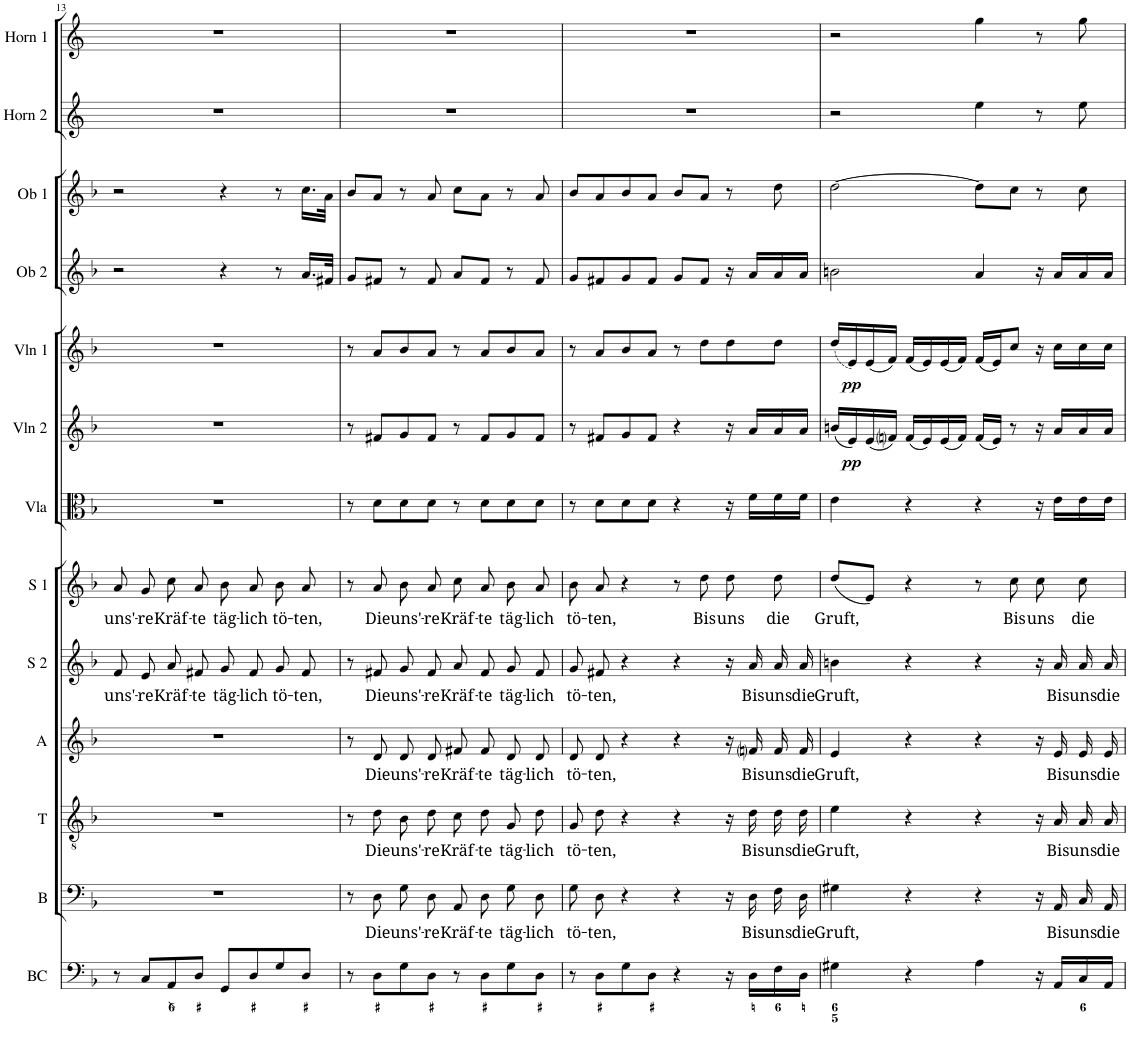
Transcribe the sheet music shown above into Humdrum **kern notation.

**kern	**kern	**text	**kern	**text	**kern	**text	**kern	**text	**kern	**text	**kern	**kern	**dynam	**kern	**dynam	**kern	**kern	**kern	**kern
*part13	*part12	*part12	*part11	*part11	*part10	*part10	*part9	*part9	*part8	*part8	*part7	*part6	*part6	*part5	*part5	*part4	*part3	*part2	*part1
*staff13	*staff12	*staff12	*staff11	*staff11	*staff10	*staff10	*staff9	*staff9	*staff8	*staff8	*staff7	*staff6	*staff6	*staff5	*staff5	*staff4	*staff3	*staff2	*staff1
*I"Basso continuo	*I"Bass	*	*I"Tenor	*	*I"Alt	*	*I"Sopran 2	*	*I"Sopran 1	*	*I"Viola	*I"Violine 2	*	*I"Violine 1	*	*I"Oboe 2	*I"Oboe 1	*I"Horn in F 2	*I"Horn in F 1
*I'BC	*I'B	*	*I'T	*	*I'A	*	*I'S 2	*	*I'S 1	*	*I'Vla	*I'Vln 2	*	*I'Vln 1	*	*I'Ob 2	*I'Ob 1	*I'Horn 2	*I'Horn 1
!!LO:PB:g=z
*clefF4	*clefF4	*	*clefGv2	*	*clefG2	*	*clefG2	*	*clefG2	*	*clefC3	*clefG2	*	*clefG2	*	*clefG2	*clefG2	*clefG2	*clefG2
*Trd7c12	*	*	*	*	*	*	*	*	*	*	*	*	*	*	*	*	*	*Trd4c7	*Trd4c7
*k[b-]	*k[b-]	*	*k[b-]	*	*k[b-]	*	*k[b-]	*	*k[b-]	*	*k[b-]	*k[b-]	*	*k[b-]	*	*k[b-]	*k[b-]	*k[]	*k[]
*M4/4	*M4/4	*	*M4/4	*	*M4/4	*	*M4/4	*	*M4/4	*	*M4/4	*M4/4	*	*M4/4	*	*M4/4	*M4/4	*M4/4	*M4/4
*met(c)	*met(c)	*	*met(c)	*	*met(c)	*	*met(c)	*	*met(c)	*	*met(c)	*met(c)	*	*met(c)	*	*met(c)	*met(c)	*met(c)	*met(c)
=13	=13	=13	=13	=13	=13	=13	=13	=13	=13	=13	=13	=13	=13	=13	=13	=13	=13	=13	=13
!	!	!	!	!	!	!	!	!LO:LY:b	!	!LO:LY:b	!	!	!	!	!	!	!	!	!
8r	1r	.	1r	.	1r	.	8f/L	uns'-	8a/	uns'-	1r	1r	.	1r	.	2r	2r	1r	1r
!	!	!	!	!	!	!	!	!LO:LY:b	!	!LO:LY:b	!	!	!	!	!	!	!	!	!
8C/L	.	.	.	.	.	.	8e/J	-re	8g/	-re	.	.	.	.	.	.	.	.	.
!	!	!	!	!	!	!	!	!LO:LY:b	!	!LO:LY:b	!	!	!	!	!	!	!	!	!
8AA/	.	.	.	.	.	.	8a/L	Kräf-	8cc\	Kräf-	.	.	.	.	.	.	.	.	.
!	!	!	!	!	!	!	!	!LO:LY:b	!	!LO:LY:b	!	!	!	!	!	!	!	!	!
8D/J	.	.	.	.	.	.	8f#X/J	-te	8a/	-te	.	.	.	.	.	.	.	.	.
!	!	!	!	!	!	!	!	!LO:LY:b	!	!LO:LY:b	!	!	!	!	!	!	!	!	!
8GG/L	.	.	.	.	.	.	8g/L	täg-	8b-\	täg-	.	.	.	.	.	4r	4r	.	.
!	!	!	!	!	!	!	!	!LO:LY:b	!	!LO:LY:b	!	!	!	!	!	!	!	!	!
8D/	.	.	.	.	.	.	8f#/J	-lich	8a/	-lich	.	.	.	.	.	.	.	.	.
!	!	!	!	!	!	!	!	!LO:LY:b	!	!LO:LY:b	!	!	!	!	!	!	!	!	!
8G/	.	.	.	.	.	.	8g/L	tö-	8b-\	tö-	.	.	.	.	.	8r	8r	.	.
!	!	!	!	!	!	!	!	!LO:LY:b	!	!LO:LY:b	!	!	!	!	!	!	!	!	!
8D/J	.	.	.	.	.	.	8f#/J	-ten,	8a/	-ten,	.	.	.	.	.	16.a/LL	16.cc\LL	.	.
.	.	.	.	.	.	.	.	.	.	.	.	.	.	.	.	32f#X/JJk	32a\JJk	.	.
=14	=14	=14	=14	=14	=14	=14	=14	=14	=14	=14	=14	=14	=14	=14	=14	=14	=14	=14	=14
8r	8r	.	8r	.	8r	.	8r	.	8r	.	8r	8r	.	8r	.	8g/L	8b-/L	1r	1r
!	!	!LO:LY:b	!	!LO:LY:b	!	!LO:LY:b	!	!LO:LY:b	!	!LO:LY:b	!	!	!	!	!	!	!	!	!
8D\L	8D\	Die	8d\	Die	8d/	Die	8f#X/	Die	8a/	Die	8d\L	8f#X/L	.	8a/L	.	8f#X/J	8a/J	.	.
!	!	!LO:LY:b	!	!LO:LY:b	!	!LO:LY:b	!	!LO:LY:b	!	!LO:LY:b	!	!	!	!	!	!	!	!	!
8G\	8G\L	uns'-	8B-\L	uns'-	8d/L	uns'-	8g/L	uns'-	8b-\	uns'-	8d\	8g/	.	8b-/	.	8r	8r	.	.
!	!	!LO:LY:b	!	!LO:LY:b	!	!LO:LY:b	!	!LO:LY:b	!	!LO:LY:b	!	!	!	!	!	!	!	!	!
8D\J	8D\J	-re	8d\J	-re	8d/J	-re	8f#/J	-re	8a/	-re	8d\J	8f#/J	.	8a/J	.	8f#/	8a/	.	.
!	!	!LO:LY:b	!	!LO:LY:b	!	!LO:LY:b	!	!LO:LY:b	!	!LO:LY:b	!	!	!	!	!	!	!	!	!
8r	8AA/L	Kräf-	8c\L	Kräf-	8f#X/L	Kräf-	8a/L	Kräf-	8cc\	Kräf-	8r	8r	.	8r	.	8a/L	8cc\L	.	.
!	!	!LO:LY:b	!	!LO:LY:b	!	!LO:LY:b	!	!LO:LY:b	!	!LO:LY:b	!	!	!	!	!	!	!	!	!
8D\L	8D/J	-te	8d\J	-te	8f#/J	-te	8f#/J	-te	8a/	-te	8d\L	8f#/L	.	8a/L	.	8f#/J	8a\J	.	.
!	!	!LO:LY:b	!	!LO:LY:b	!	!LO:LY:b	!	!LO:LY:b	!	!LO:LY:b	!	!	!	!	!	!	!	!	!
8G\	8G\L	täg-	8G\L	täg-	8d/L	täg-	8g/L	täg-	8b-\	täg-	8d\	8g/	.	8b-/	.	8r	8r	.	.
!	!	!LO:LY:b	!	!LO:LY:b	!	!LO:LY:b	!	!LO:LY:b	!	!LO:LY:b	!	!	!	!	!	!	!	!	!
8D\J	8D\J	-lich	8d\J	-lich	8d/J	-lich	8f#/J	-lich	8a/	-lich	8d\J	8f#/J	.	8a/J	.	8f#/	8a/	.	.
=15	=15	=15	=15	=15	=15	=15	=15	=15	=15	=15	=15	=15	=15	=15	=15	=15	=15	=15	=15
!	!	!LO:LY:b	!	!LO:LY:b	!	!LO:LY:b	!	!LO:LY:b	!	!LO:LY:b	!	!	!	!	!	!	!	!	!
8r	8G\L	tö-	8G\L	tö-	8d/L	tö-	8g/L	tö-	8b-\	tö-	8r	8r	.	8r	.	8g/L	8b-/L	1r	1r
!	!	!LO:LY:b	!	!LO:LY:b	!	!LO:LY:b	!	!LO:LY:b	!	!LO:LY:b	!	!	!	!	!	!	!	!	!
8D\L	8D\J	-ten,	8d\J	-ten,	8d/J	-ten,	8f#X/J	-ten,	8a/	-ten,	8d\L	8f#X/L	.	8a/L	.	8f#X/	8a/	.	.
8G\	4r	.	4r	.	4r	.	4r	.	4r	.	8d\	8g/	.	8b-/	.	8g/	8b-/	.	.
8D\J	.	.	.	.	.	.	.	.	.	.	8d\J	8f#/J	.	8a/J	.	8f#/J	8a/J	.	.
4r	4r	.	4r	.	4r	.	4r	.	8r	.	4r	4r	.	8r	.	8g/L	8b-/L	.	.
!	!	!	!	!	!	!	!	!	!	!LO:LY:b	!	!	!	!	!	!	!	!	!
.	.	.	.	.	.	.	.	.	8dd\	Bis	.	.	.	8dd\L	.	8f#/J	8a/J	.	.
!	!	!	!	!	!	!	!	!	!	!LO:LY:b	!	!	!	!	!	!	!	!	!
16r	16r	.	16r	.	16r	.	16r	.	8dd\	uns	16r	16r	.	8dd\	.	16r	8r	.	.
!	!	!LO:LY:b	!	!LO:LY:b	!	!LO:LY:b	!	!LO:LY:b	!	!	!	!	!	!	!	!	!	!	!
16D\LL	16D\LL	Bis	16d\LL	Bis	16fni/LL	Bis	16a/LL	Bis	.	.	16f\LL	16a/LL	.	.	.	16a/LL	.	.	.
!	!	!LO:LY:b	!	!LO:LY:b	!	!LO:LY:b	!	!LO:LY:b	!	!LO:LY:b	!	!	!	!	!	!	!	!	!
16F\	16F\	uns	16d\	uns	16f/	uns	16a/	uns	8dd\	die	16f\	16a/	.	8dd\J	.	16a/	8dd\	.	.
!	!	!LO:LY:b	!	!LO:LY:b	!	!LO:LY:b	!	!LO:LY:b	!	!	!	!	!	!	!	!	!	!	!
16D\JJ	16D\JJ	die	16d\JJ	die	16f/JJ	die	16a/JJ	die	.	.	16f\JJ	16a/JJ	.	.	.	16a/JJ	.	.	.
=16	=16	=16	=16	=16	=16	=16	=16	=16	=16	=16	=16	=16	=16	=16	=16	=16	=16	=16	=16
!	!	!LO:LY:b	!	!LO:LY:b	!	!LO:LY:b	!	!LO:LY:b	!	!LO:LY:b	!	!	!	!	!	!	!	!	!
4G#X\	4G#X\	Gruft,	4e\	Gruft,	4e/	Gruft,	4bn\	Gruft,	(<8dd/L	Gruft,	4e\	(<16bn/LL	.	(<16dd/LL	.	2bn\	[2dd\	2r	2r
!	!	!	!	!	!	!	!	!	!	!	!	!	!LO:DY:b	!	!LO:DY:b	!	!	!	!
.	.	.	.	.	.	.	.	.	.	.	.	16e/)	pp	16e/)	pp	.	.	.	.
.	.	.	.	.	.	.	.	.	8e/J)	.	.	(<16e/	.	(<16e/	.	.	.	.	.
.	.	.	.	.	.	.	.	.	.	.	.	16fni/JJ)	.	16f/JJ)	.	.	.	.	.
4r	4r	.	4r	.	4r	.	4r	.	4r	.	4r	(<16f/LL	.	(<16f/LL	.	.	.	.	.
.	.	.	.	.	.	.	.	.	.	.	.	16e/)	.	16e/)	.	.	.	.	.
.	.	.	.	.	.	.	.	.	.	.	.	(<16e/	.	(<16e/	.	.	.	.	.
.	.	.	.	.	.	.	.	.	.	.	.	16f/JJ)	.	16f/JJ)	.	.	.	.	.
4A\	4r	.	4r	.	4r	.	4r	.	8r	.	4r	(<16f/LL	.	(<16f/LL	.	4a/	8dd\L]	4ee\	4gg\
.	.	.	.	.	.	.	.	.	.	.	.	16e/JJ)	.	16e/J)	.	.	.	.	.
!	!	!	!	!	!	!	!	!	!	!LO:LY:b	!	!	!	!	!	!	!	!	!
.	.	.	.	.	.	.	.	.	8cc\	Bis	.	8r	.	8cc/J	.	.	8cc\J	.	.
!	!	!	!	!	!	!	!	!	!	!LO:LY:b	!	!	!	!	!	!	!	!	!
16r	16r	.	16r	.	16r	.	16r	.	8cc\	uns	16r	16r	.	16r	.	16r	8r	8r	8r
!	!	!LO:LY:b	!	!LO:LY:b	!	!LO:LY:b	!	!LO:LY:b	!	!	!	!	!	!	!	!	!	!	!
16AA/LL	16AA/LL	Bis	16A/LL	Bis	16e/LL	Bis	16a/LL	Bis	.	.	16e\LL	16a/LL	.	16cc\LL	.	16a/LL	.	.	.
!	!	!LO:LY:b	!	!LO:LY:b	!	!LO:LY:b	!	!LO:LY:b	!	!LO:LY:b	!	!	!	!	!	!	!	!	!
16C/	16C/	uns	16A/	uns	16e/	uns	16a/	uns	8cc\	die	16e\	16a/	.	16cc\	.	16a/	8cc\	8ee\	8gg\
!	!	!LO:LY:b	!	!LO:LY:b	!	!LO:LY:b	!	!LO:LY:b	!	!	!	!	!	!	!	!	!	!	!
16AA/JJ	16AA/JJ	die	16A/JJ	die	16e/JJ	die	16a/JJ	die	.	.	16e\JJ	16a/JJ	.	16cc\JJ	.	16a/JJ	.	.	.
=	=	=	=	=	=	=	=	=	=	=	=	=	=	=	=	=	=	=	=
*-	*-	*-	*-	*-	*-	*-	*-	*-	*-	*-	*-	*-	*-	*-	*-	*-	*-	*-	*-
